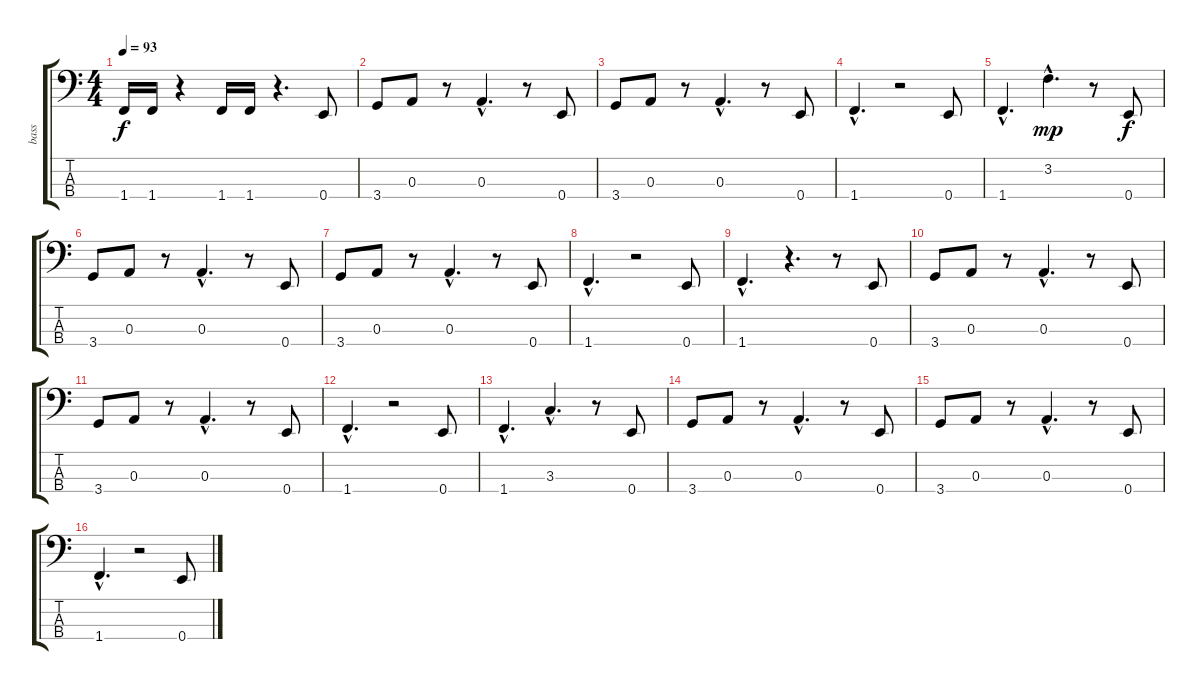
\track ("bass" "bass") {instrument electricbassfinger}
\staff {score tabs}
\tuning (G2 D2 A1 E1) {hide}
\ts (4 4)
\tempo 93
\clef f4
\ks c
1.4.16{dy f} 1.4.16 r.4 1.4.16 1.4.16 r.4{d} 0.4.8 |
3.4.8 0.3.8 r.8 0.3{hac}.4{d} r.8 0.4.8 |
3.4.8 0.3.8 r.8 0.3{hac}.4{d} r.8 0.4.8 |
1.4{hac}.4{d} r.2 0.4.8 |
1.4{hac}.4{d} 3.2{hac}.4{d dy mp} r.8 0.4.8{dy f} |
3.4.8 0.3.8 r.8 0.3{hac}.4{d} r.8 0.4.8 |
3.4.8 0.3.8 r.8 0.3{hac}.4{d} r.8 0.4.8 |
1.4{hac}.4{d} r.2 0.4.8 |
1.4{hac}.4{d} r.4{d} r.8 0.4.8 |
3.4.8 0.3.8 r.8 0.3{hac}.4{d} r.8 0.4.8 |
3.4.8 0.3.8 r.8 0.3{hac}.4{d} r.8 0.4.8 |
1.4{hac}.4{d} r.2 0.4.8 |
1.4{hac}.4{d} 3.3{hac}.4{d} r.8 0.4.8 |
3.4.8 0.3.8 r.8 0.3{hac}.4{d} r.8 0.4.8 |
3.4.8 0.3.8 r.8 0.3{hac}.4{d} r.8 0.4.8 |
1.4{hac}.4{d} r.2 0.4.8
